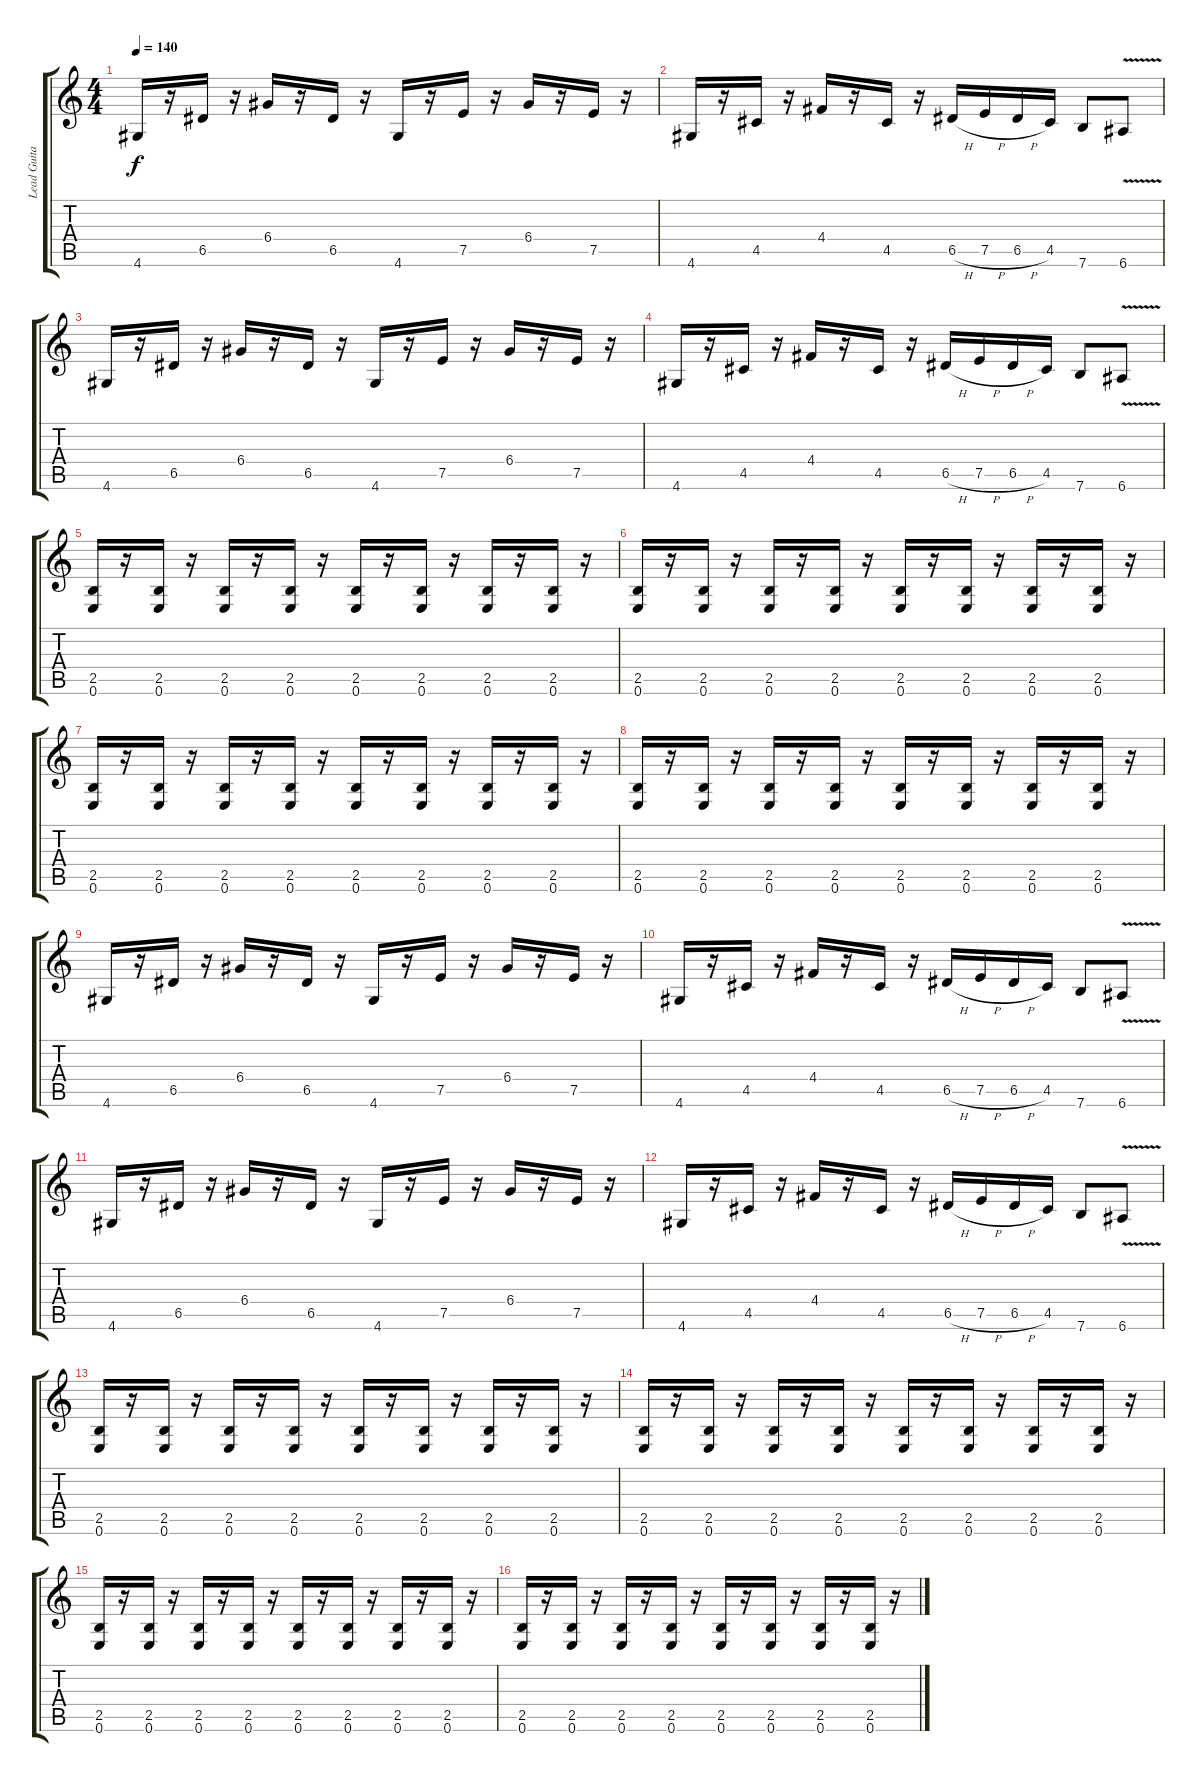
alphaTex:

\track ("Lead Guitar" "Lead Guita") {instrument distortionguitar}
\staff {score tabs}
\tuning (E4 B3 G3 D3 A2 E2) {hide}
\ts (4 4)
\tempo 140
\clef g2
\ks c
4.6.16{dy f} r.16 6.5.16 r.16 6.4.16 r.16 6.5.16 r.16 4.6.16 r.16 7.5.16 r.16 6.4.16 r.16 7.5.16 r.16 |
4.6.16 r.16 4.5.16 r.16 4.4.16 r.16 4.5.16 r.16 6.5{h}.16 7.5{h}.16 6.5{h}.16 4.5.16 7.6.8 6.6{v}.8 |
4.6.16 r.16 6.5.16 r.16 6.4.16 r.16 6.5.16 r.16 4.6.16 r.16 7.5.16 r.16 6.4.16 r.16 7.5.16 r.16 |
4.6.16 r.16 4.5.16 r.16 4.4.16 r.16 4.5.16 r.16 6.5{h}.16 7.5{h}.16 6.5{h}.16 4.5.16 7.6.8 6.6{v}.8 |
(2.5 0.6).16 r.16 (2.5 0.6).16 r.16 (2.5 0.6).16 r.16 (2.5 0.6).16 r.16 (2.5 0.6).16 r.16 (2.5 0.6).16 r.16 (2.5 0.6).16 r.16 (2.5 0.6).16 r.16 |
(2.5 0.6).16 r.16 (2.5 0.6).16 r.16 (2.5 0.6).16 r.16 (2.5 0.6).16 r.16 (2.5 0.6).16 r.16 (2.5 0.6).16 r.16 (2.5 0.6).16 r.16 (2.5 0.6).16 r.16 |
(2.5 0.6).16 r.16 (2.5 0.6).16 r.16 (2.5 0.6).16 r.16 (2.5 0.6).16 r.16 (2.5 0.6).16 r.16 (2.5 0.6).16 r.16 (2.5 0.6).16 r.16 (2.5 0.6).16 r.16 |
(2.5 0.6).16 r.16 (2.5 0.6).16 r.16 (2.5 0.6).16 r.16 (2.5 0.6).16 r.16 (2.5 0.6).16 r.16 (2.5 0.6).16 r.16 (2.5 0.6).16 r.16 (2.5 0.6).16 r.16 |
4.6.16 r.16 6.5.16 r.16 6.4.16 r.16 6.5.16 r.16 4.6.16 r.16 7.5.16 r.16 6.4.16 r.16 7.5.16 r.16 |
4.6.16 r.16 4.5.16 r.16 4.4.16 r.16 4.5.16 r.16 6.5{h}.16 7.5{h}.16 6.5{h}.16 4.5.16 7.6.8 6.6{v}.8 |
4.6.16 r.16 6.5.16 r.16 6.4.16 r.16 6.5.16 r.16 4.6.16 r.16 7.5.16 r.16 6.4.16 r.16 7.5.16 r.16 |
4.6.16 r.16 4.5.16 r.16 4.4.16 r.16 4.5.16 r.16 6.5{h}.16 7.5{h}.16 6.5{h}.16 4.5.16 7.6.8 6.6{v}.8 |
(2.5 0.6).16 r.16 (2.5 0.6).16 r.16 (2.5 0.6).16 r.16 (2.5 0.6).16 r.16 (2.5 0.6).16 r.16 (2.5 0.6).16 r.16 (2.5 0.6).16 r.16 (2.5 0.6).16 r.16 |
(2.5 0.6).16 r.16 (2.5 0.6).16 r.16 (2.5 0.6).16 r.16 (2.5 0.6).16 r.16 (2.5 0.6).16 r.16 (2.5 0.6).16 r.16 (2.5 0.6).16 r.16 (2.5 0.6).16 r.16 |
(2.5 0.6).16 r.16 (2.5 0.6).16 r.16 (2.5 0.6).16 r.16 (2.5 0.6).16 r.16 (2.5 0.6).16 r.16 (2.5 0.6).16 r.16 (2.5 0.6).16 r.16 (2.5 0.6).16 r.16 |
(2.5 0.6).16 r.16 (2.5 0.6).16 r.16 (2.5 0.6).16 r.16 (2.5 0.6).16 r.16 (2.5 0.6).16 r.16 (2.5 0.6).16 r.16 (2.5 0.6).16 r.16 (2.5 0.6).16 r.16
